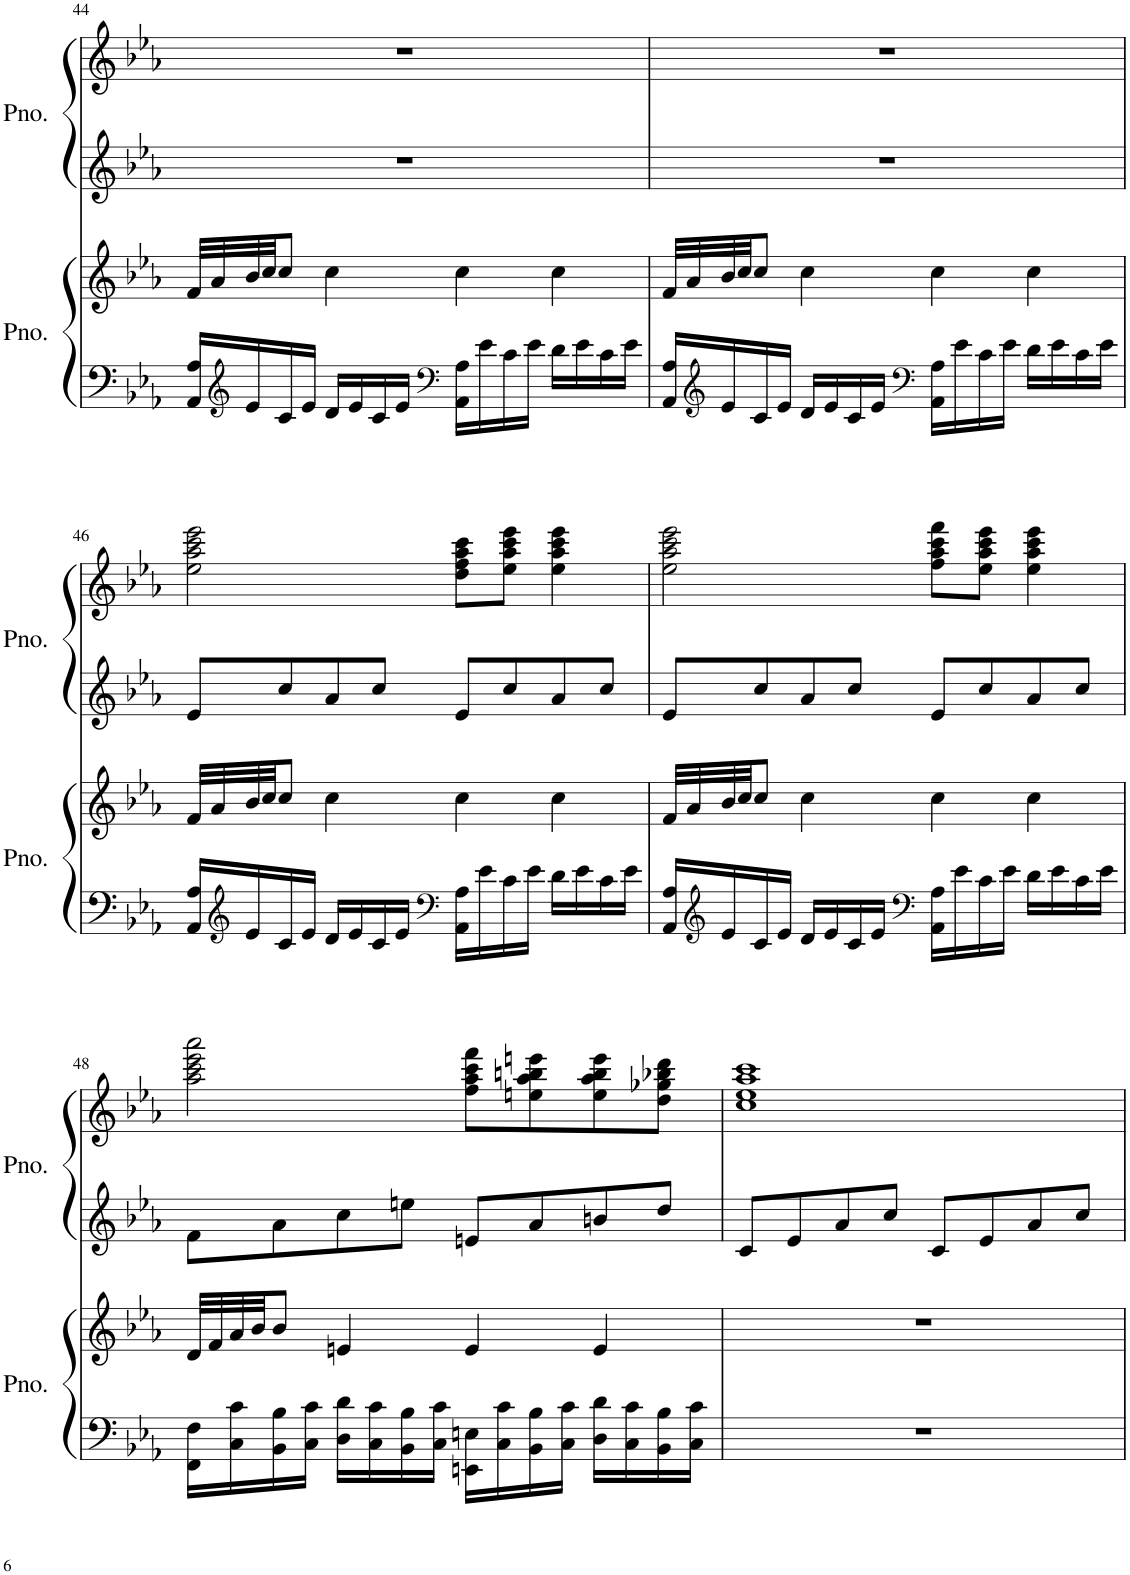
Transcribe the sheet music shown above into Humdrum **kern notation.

**kern	**kern	**kern	**kern
*part2	*part2	*part1	*part1
*staff4	*staff3	*staff2	*staff1
*I"Piano	*	*I"Piano	*
*I'Pno.	*	*I'Pno.	*
!!LO:PB:g=z
*clefF4	*clefG2	*clefG2	*clefG2
*k[b-e-a-]	*k[b-e-a-]	*k[b-e-a-]	*k[b-e-a-]
*M4/4	*M4/4	*M4/4	*M4/4
=44	=44	=44	=44
16AA-/ 16A-/LL	32f/LLL	1r	1r
.	32a-/	.	.
*clefG2	*	*	*
16e-/	32b-/	.	.
.	32cc/JJ	.	.
16c/	8cc/J	.	.
16e-/JJ	.	.	.
16d/LL	4cc\	.	.
16e-/	.	.	.
16c/	.	.	.
16e-/JJ	.	.	.
*clefF4	*	*	*
16AA-\ 16A-\LL	4cc\	.	.
16e-\	.	.	.
16c\	.	.	.
16e-\JJ	.	.	.
16d\LL	4cc\	.	.
16e-\	.	.	.
16c\	.	.	.
16e-\JJ	.	.	.
=45	=45	=45	=45
16AA-/ 16A-/LL	32f/LLL	1r	1r
.	32a-/	.	.
*clefG2	*	*	*
16e-/	32b-/	.	.
.	32cc/JJ	.	.
16c/	8cc/J	.	.
16e-/JJ	.	.	.
16d/LL	4cc\	.	.
16e-/	.	.	.
16c/	.	.	.
16e-/JJ	.	.	.
*clefF4	*	*	*
16AA-\ 16A-\LL	4cc\	.	.
16e-\	.	.	.
16c\	.	.	.
16e-\JJ	.	.	.
16d\LL	4cc\	.	.
16e-\	.	.	.
16c\	.	.	.
16e-\JJ	.	.	.
!!LO:LB:g=z
=46	=46	=46	=46
16AA-/ 16A-/LL	32f/LLL	8e-/L	2ee-\ 2aa-\ 2ccc\ 2eee-\
.	32a-/	.	.
*clefG2	*	*	*
16e-/	32b-/	.	.
.	32cc/JJ	.	.
16c/	8cc/J	8cc/	.
16e-/JJ	.	.	.
16d/LL	4cc\	8a-/	.
16e-/	.	.	.
16c/	.	8cc/J	.
16e-/JJ	.	.	.
*clefF4	*	*	*
16AA-\ 16A-\LL	4cc\	8e-/L	8dd\ 8ff\ 8aa-\ 8ccc\L
16e-\	.	.	.
16c\	.	8cc/	8ee-\ 8aa-\ 8ccc\ 8eee-\J
16e-\JJ	.	.	.
16d\LL	4cc\	8a-/	4ee-\ 4aa-\ 4ccc\ 4eee-\
16e-\	.	.	.
16c\	.	8cc/J	.
16e-\JJ	.	.	.
=47	=47	=47	=47
16AA-/ 16A-/LL	32f/LLL	8e-/L	2ee-\ 2aa-\ 2ccc\ 2eee-\
.	32a-/	.	.
*clefG2	*	*	*
16e-/	32b-/	.	.
.	32cc/JJ	.	.
16c/	8cc/J	8cc/	.
16e-/JJ	.	.	.
16d/LL	4cc\	8a-/	.
16e-/	.	.	.
16c/	.	8cc/J	.
16e-/JJ	.	.	.
*clefF4	*	*	*
16AA-\ 16A-\LL	4cc\	8e-/L	8ff\ 8aa-\ 8ccc\ 8fff\L
16e-\	.	.	.
16c\	.	8cc/	8ee-\ 8aa-\ 8ccc\ 8eee-\J
16e-\JJ	.	.	.
16d\LL	4cc\	8a-/	4ee-\ 4aa-\ 4ccc\ 4eee-\
16e-\	.	.	.
16c\	.	8cc/J	.
16e-\JJ	.	.	.
!!LO:LB:g=z
=48	=48	=48	=48
16FF\ 16F\LL	32d/LLL	8f\L	2aa-\ 2ccc\ 2eee-\ 2aaa-\
.	32f/	.	.
16C\ 16c\	32a-/	.	.
.	32b-/JJ	.	.
16BB-\ 16B-\	8b-/J	8a-\	.
16C\ 16c\JJ	.	.	.
16D\ 16d\LL	4en/	8cc\	.
16C\ 16c\	.	.	.
16BB-\ 16B-\	.	8een\J	.
16C\ 16c\JJ	.	.	.
16EEn\ 16En\LL	4e/	8en/L	8ff\ 8aa-\ 8ccc\ 8fff\L
16C\ 16c\	.	.	.
16BB-\ 16B-\	.	8a-/	8een\ 8aa-\ 8bbn\ 8eeen\
16C\ 16c\JJ	.	.	.
16D\ 16d\LL	4e/	8bn/	8ee\ 8aa-\ 8bb\ 8eee\
16C\ 16c\	.	.	.
16BB-\ 16B-\	.	8dd/J	8dd\ 8gg-X\ 8bb-X\ 8ddd\J
16C\ 16c\JJ	.	.	.
=49	=49	=49	=49
1r	1r	8c/L	1cc 1ee- 1aa- 1ccc
.	.	8e-/	.
.	.	8a-/	.
.	.	8cc/J	.
.	.	8c/L	.
.	.	8e-/	.
.	.	8a-/	.
.	.	8cc/J	.
=	=	=	=
*-	*-	*-	*-
